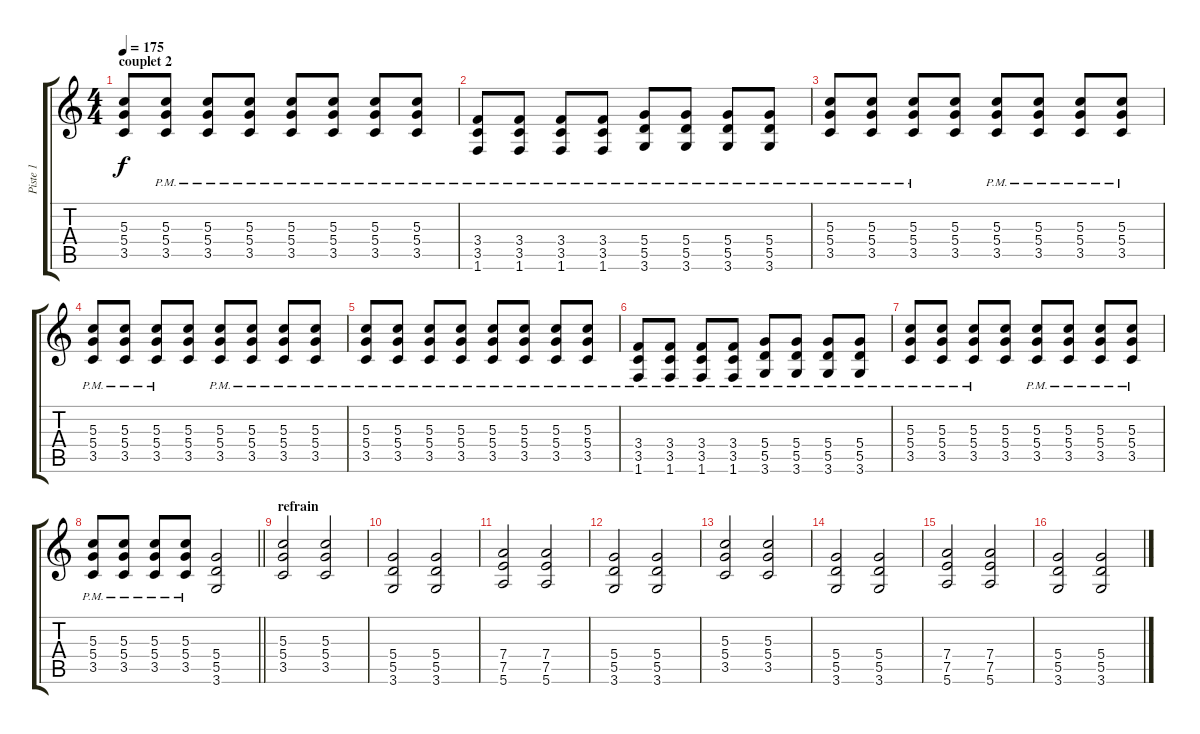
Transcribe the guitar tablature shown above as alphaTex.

\track ("Piste 1" "Piste 1") {instrument distortionguitar}
\staff {score tabs}
\tuning (E4 B3 G3 D3 A2 E2) {hide}
\ts (4 4)
\section ("" "couplet 2")
\tempo 175
\clef g2
\ks c
(5.3 5.4 3.5).8{dy f} (5.3{pm} 5.4{pm} 3.5{pm}).8 (5.3{pm} 5.4{pm} 3.5{pm}).8 (5.3{pm} 5.4{pm} 3.5{pm}).8 (5.3{pm} 5.4{pm} 3.5{pm}).8 (5.3{pm} 5.4{pm} 3.5{pm}).8 (5.3{pm} 5.4{pm} 3.5{pm}).8 (5.3{pm} 5.4{pm} 3.5{pm}).8 |
(3.4{pm} 3.5{pm} 1.6{pm}).8 (3.4{pm} 3.5{pm} 1.6{pm}).8 (3.4{pm} 3.5{pm} 1.6{pm}).8 (3.4{pm} 3.5{pm} 1.6{pm}).8 (5.4{pm} 5.5{pm} 3.6{pm}).8 (5.4{pm} 5.5{pm} 3.6{pm}).8 (5.4{pm} 5.5{pm} 3.6{pm}).8 (5.4{pm} 5.5{pm} 3.6{pm}).8 |
(5.3{pm} 5.4{pm} 3.5{pm}).8 (5.3{pm} 5.4{pm} 3.5{pm}).8 (5.3{pm} 5.4{pm} 3.5{pm}).8 (5.3 5.4 3.5).8 (5.3{pm} 5.4{pm} 3.5{pm}).8 (5.3{pm} 5.4{pm} 3.5{pm}).8 (5.3{pm} 5.4{pm} 3.5{pm}).8 (5.3{pm} 5.4{pm} 3.5{pm}).8 |
(5.3{pm} 5.4{pm} 3.5{pm}).8 (5.3{pm} 5.4{pm} 3.5{pm}).8 (5.3{pm} 5.4{pm} 3.5{pm}).8 (5.3 5.4 3.5).8 (5.3{pm} 5.4{pm} 3.5{pm}).8 (5.3{pm} 5.4{pm} 3.5{pm}).8 (5.3{pm} 5.4{pm} 3.5{pm}).8 (5.3{pm} 5.4{pm} 3.5{pm}).8 |
(5.3{pm} 5.4{pm} 3.5{pm}).8 (5.3{pm} 5.4{pm} 3.5{pm}).8 (5.3{pm} 5.4{pm} 3.5{pm}).8 (5.3{pm} 5.4{pm} 3.5{pm}).8 (5.3{pm} 5.4{pm} 3.5{pm}).8 (5.3{pm} 5.4{pm} 3.5{pm}).8 (5.3{pm} 5.4{pm} 3.5{pm}).8 (5.3{pm} 5.4{pm} 3.5{pm}).8 |
(3.4{pm} 3.5{pm} 1.6{pm}).8 (3.4{pm} 3.5{pm} 1.6{pm}).8 (3.4{pm} 3.5{pm} 1.6{pm}).8 (3.4{pm} 3.5{pm} 1.6{pm}).8 (5.4{pm} 5.5{pm} 3.6{pm}).8 (5.4{pm} 5.5{pm} 3.6{pm}).8 (5.4{pm} 5.5{pm} 3.6{pm}).8 (5.4{pm} 5.5{pm} 3.6{pm}).8 |
(5.3{pm} 5.4{pm} 3.5{pm}).8 (5.3{pm} 5.4{pm} 3.5{pm}).8 (5.3{pm} 5.4{pm} 3.5{pm}).8 (5.3 5.4 3.5).8 (5.3{pm} 5.4{pm} 3.5{pm}).8 (5.3{pm} 5.4{pm} 3.5{pm}).8 (5.3{pm} 5.4{pm} 3.5{pm}).8 (5.3{pm} 5.4{pm} 3.5{pm}).8 |
\barLineRight lightlight
(5.3{pm} 5.4{pm} 3.5{pm}).8 (5.3{pm} 5.4{pm} 3.5{pm}).8 (5.3{pm} 5.4{pm} 3.5{pm}).8 (5.3{pm} 5.4{pm} 3.5{pm}).8 (5.4 5.5 3.6).2 |
\section ("" "refrain")
(5.3 5.4 3.5).2 (5.3 5.4 3.5).2 |
(5.4 5.5 3.6).2 (5.4 5.5 3.6).2 |
(7.4 7.5 5.6).2 (7.4 7.5 5.6).2 |
(5.4 5.5 3.6).2 (5.4 5.5 3.6).2 |
(5.3 5.4 3.5).2 (5.3 5.4 3.5).2 |
(5.4 5.5 3.6).2 (5.4 5.5 3.6).2 |
(7.4 7.5 5.6).2 (7.4 7.5 5.6).2 |
(5.4 5.5 3.6).2 (5.4 5.5 3.6).2
